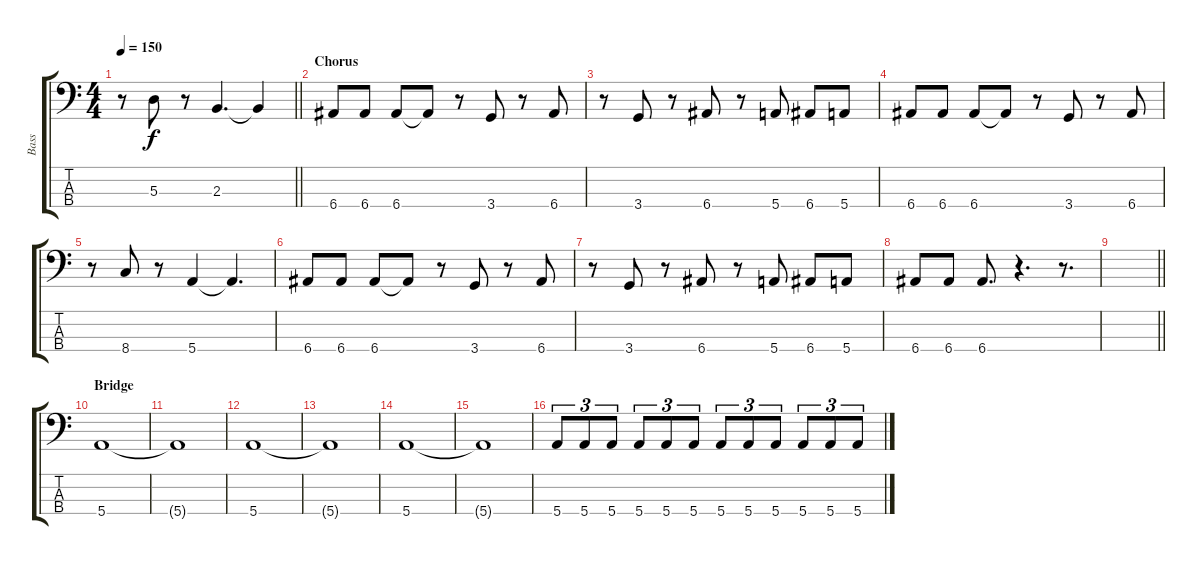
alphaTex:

\track ("Bass" "Bass") {instrument electricbassfinger}
\staff {score tabs}
\tuning (G2 D2 A1 E1) {hide}
\ts (4 4)
\tempo 150
\clef f4
\barLineRight lightlight
\ks c
r.8{dy f} 5.3.8 r.8 2.3.4{d} 2.3{t}.4 |
\section ("" "Chorus")
6.4.8 6.4.8 6.4.8 6.4{t}.8 r.8 3.4.8 r.8 6.4.8 |
r.8 3.4.8 r.8 6.4.8 r.8 5.4.8 6.4.8 5.4.8 |
6.4.8 6.4.8 6.4.8 6.4{t}.8 r.8 3.4.8 r.8 6.4.8 |
r.8 8.4.8 r.8 5.4.4 5.4{t}.4{d} |
6.4.8 6.4.8 6.4.8 6.4{t}.8 r.8 3.4.8 r.8 6.4.8 |
r.8 3.4.8 r.8 6.4.8 r.8 5.4.8 6.4.8 5.4.8 |
6.4.8 6.4.8 6.4.8{d} r.4{d} r.8{d} |
\barLineRight lightlight
|
\section ("" "Bridge")
5.4.1 |
5.4{t}.1 |
5.4.1 |
5.4{t}.1 |
5.4.1 |
5.4{t}.1 |
5.4.8{tu (3 2)} 5.4.8{tu (3 2)} 5.4.8{tu (3 2)} 5.4.8{tu (3 2)} 5.4.8{tu (3 2)} 5.4.8{tu (3 2)} 5.4.8{tu (3 2)} 5.4.8{tu (3 2)} 5.4.8{tu (3 2)} 5.4.8{tu (3 2)} 5.4.8{tu (3 2)} 5.4.8{tu (3 2)}
